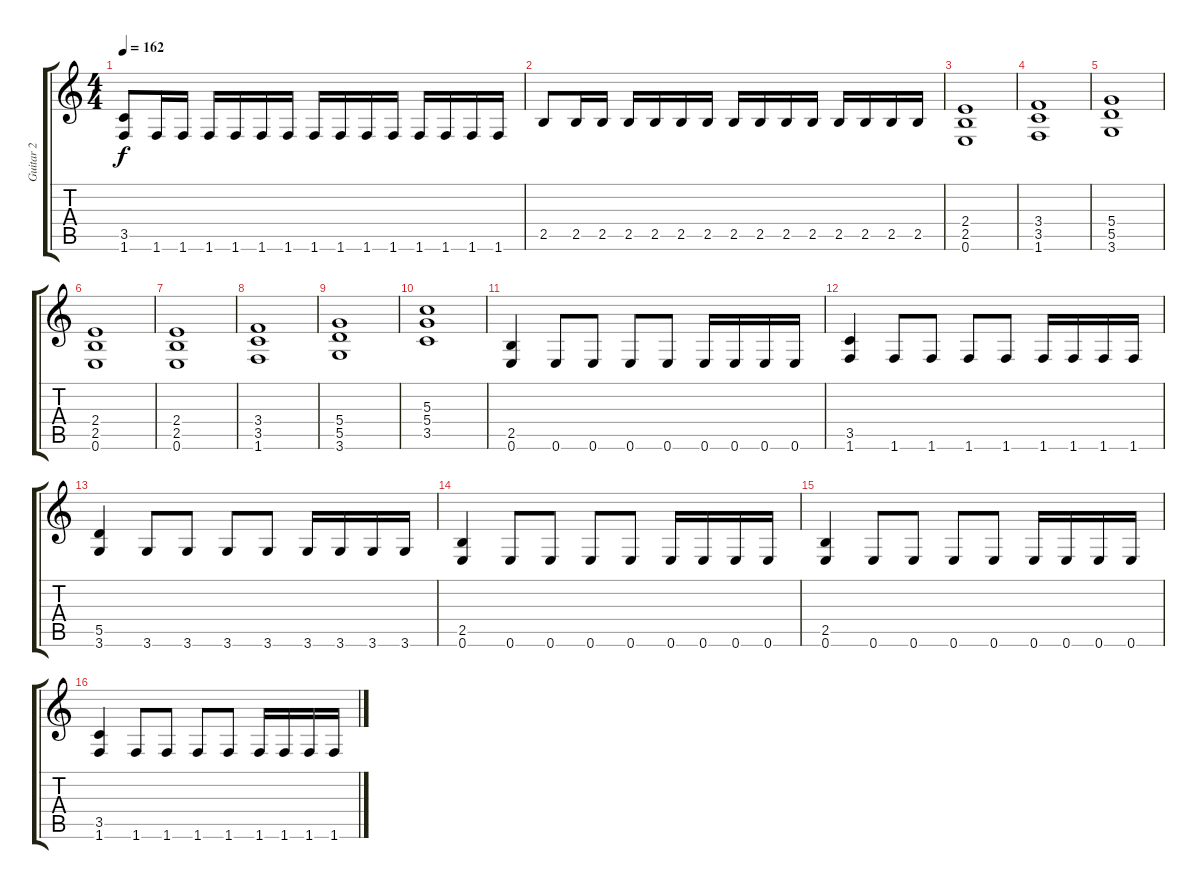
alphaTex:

\track ("Guitar 2" "Guitar 2") {instrument distortionguitar}
\staff {score tabs}
\tuning (E4 B3 G3 D3 A2 E2) {hide}
\ts (4 4)
\tempo 162
\clef g2
\ks c
(3.5 1.6).8{dy f} 1.6.16 1.6.16 1.6.16 1.6.16 1.6.16 1.6.16 1.6.16 1.6.16 1.6.16 1.6.16 1.6.16 1.6.16 1.6.16 1.6.16 |
2.5.8 2.5.16 2.5.16 2.5.16 2.5.16 2.5.16 2.5.16 2.5.16 2.5.16 2.5.16 2.5.16 2.5.16 2.5.16 2.5.16 2.5.16 |
\section ("" "")
(2.4 2.5 0.6).1 |
(3.4 3.5 1.6).1 |
(5.4 5.5 3.6).1 |
(2.4 2.5 0.6).1 |
(2.4 2.5 0.6).1 |
(3.4 3.5 1.6).1 |
(5.4 5.5 3.6).1 |
(5.3 5.4 3.5).1 |
\section ("" "")
(2.5 0.6).4 0.6.8 0.6.8 0.6.8 0.6.8 0.6.16 0.6.16 0.6.16 0.6.16 |
(3.5 1.6).4 1.6.8 1.6.8 1.6.8 1.6.8 1.6.16 1.6.16 1.6.16 1.6.16 |
(5.5 3.6).4 3.6.8 3.6.8 3.6.8 3.6.8 3.6.16 3.6.16 3.6.16 3.6.16 |
(2.5 0.6).4 0.6.8 0.6.8 0.6.8 0.6.8 0.6.16 0.6.16 0.6.16 0.6.16 |
(2.5 0.6).4 0.6.8 0.6.8 0.6.8 0.6.8 0.6.16 0.6.16 0.6.16 0.6.16 |
(3.5 1.6).4 1.6.8 1.6.8 1.6.8 1.6.8 1.6.16 1.6.16 1.6.16 1.6.16
